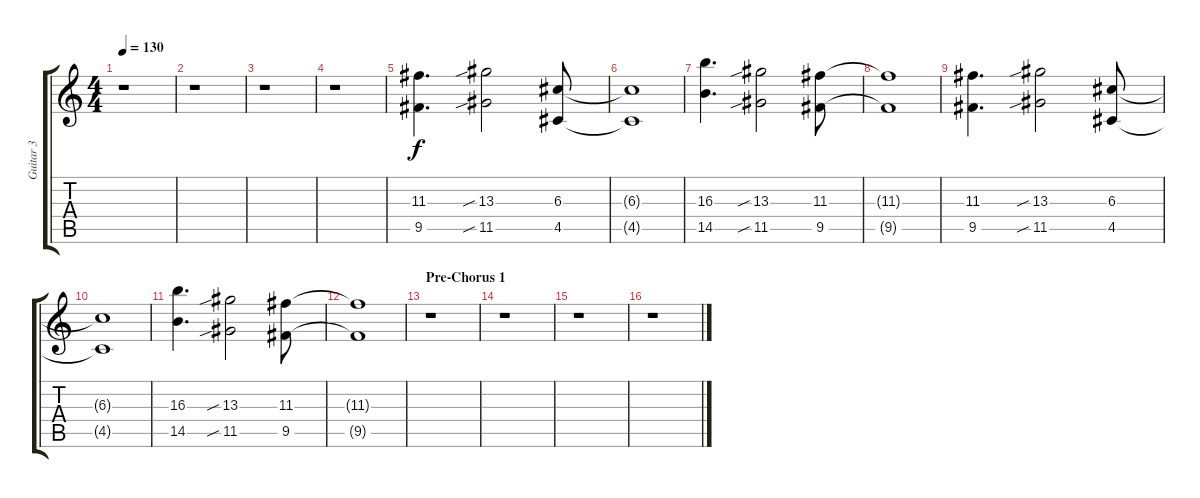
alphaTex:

\track ("Guitar 3" "Guitar 3") {instrument distortionguitar}
\staff {score tabs}
\tuning (E4 B3 G3 D3 A2 E2) {hide}
\ts (4 4)
\tempo 130
\clef g2
\ks c
r.1{dy f} |
r.1 |
r.1 |
r.1 |
(11.3 9.5).4{d} (13.3{sib} 11.5{sib}).2 (6.3 4.5).8 |
(6.3{t} 4.5{t}).1 |
(16.3 14.5).4{d} (13.3{sib} 11.5{sib}).2 (11.3 9.5).8 |
(11.3{t} 9.5{t}).1 |
(11.3 9.5).4{d} (13.3{sib} 11.5{sib}).2 (6.3 4.5).8 |
(6.3{t} 4.5{t}).1 |
(16.3 14.5).4{d} (13.3{sib} 11.5{sib}).2 (11.3 9.5).8 |
(11.3{t} 9.5{t}).1 |
\section ("" "Pre-Chorus 1")
r.1 |
r.1 |
r.1 |
r.1
